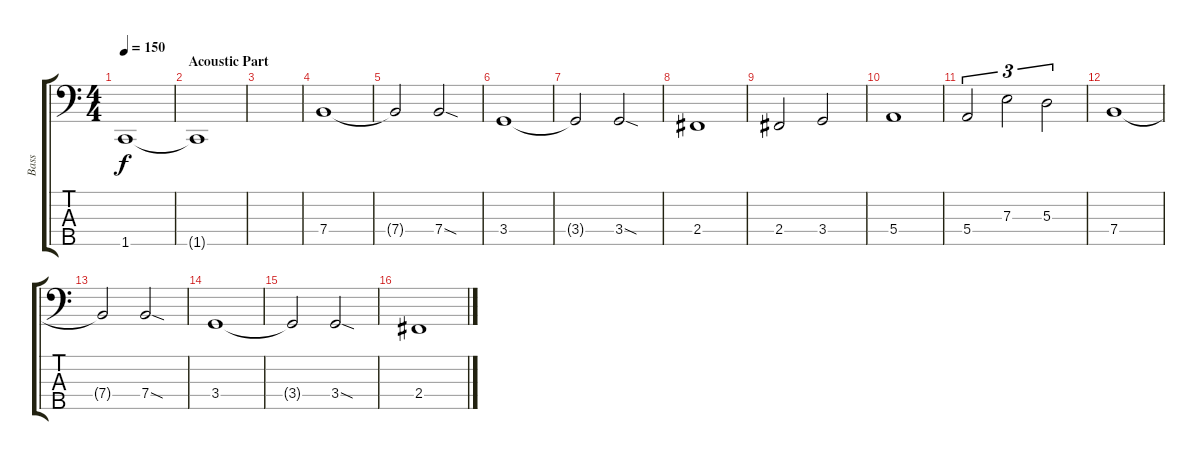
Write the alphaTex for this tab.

\track ("Bass" "Bass") {instrument electricbassfinger}
\staff {score tabs}
\tuning (G2 D2 A1 E1 B0) {hide}
\ts (4 4)
\tempo 150
\clef f4
\ks c
1.5.1{dy f volume 0} |
\section ("" "Acoustic Part")
1.5{t}.1 |
|
7.4.1{volume 16} |
7.4{t}.2 7.4{sod}.2 |
3.4.1 |
3.4{t}.2 3.4{sod}.2 |
2.4.1 |
2.4.2 3.4.2 |
5.4.1 |
5.4.2{tu (3 2)} 7.3.2{tu (3 2)} 5.3.2{tu (3 2)} |
7.4.1 |
7.4{t}.2 7.4{sod}.2 |
3.4.1 |
3.4{t}.2 3.4{sod}.2 |
2.4.1
